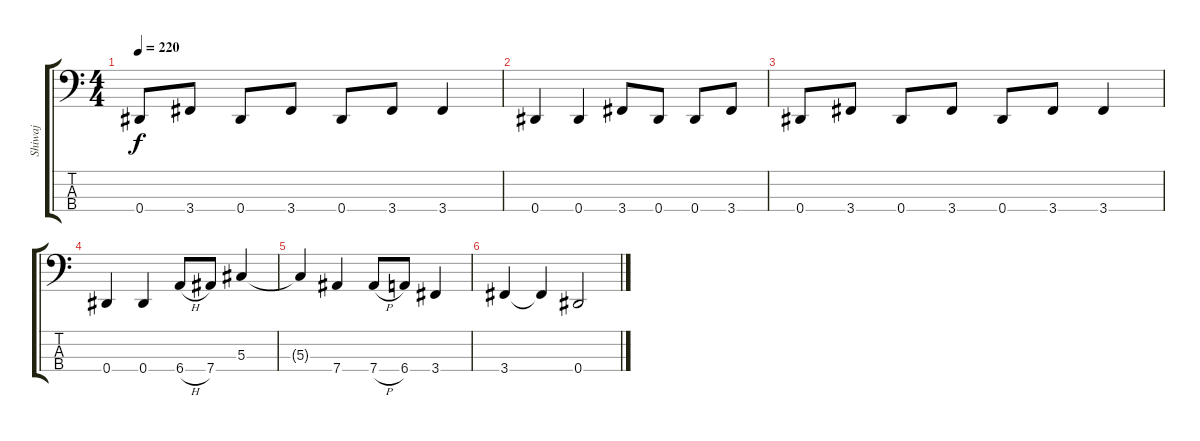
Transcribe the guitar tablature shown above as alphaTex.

\track ("Shiwaj" "Shiwaj") {instrument electricbasspick}
\staff {score tabs}
\tuning (Gb2 Db2 Ab1 Eb1) {hide}
\ts (4 4)
\tempo 220
\clef f4
\ks c
0.4.8{dy f} 3.4.8 0.4.8 3.4.8 0.4.8 3.4.8 3.4.4 |
0.4.4 0.4.4 3.4.8 0.4.8 0.4.8 3.4.8 |
0.4.8 3.4.8 0.4.8 3.4.8 0.4.8 3.4.8 3.4.4 |
0.4.4 0.4.4 6.4{h}.8 7.4.8 5.3.4 |
5.3{t}.4 7.4.4 7.4{h}.8 6.4.8 3.4.4 |
3.4.4 3.4{t}.4 0.4.2
